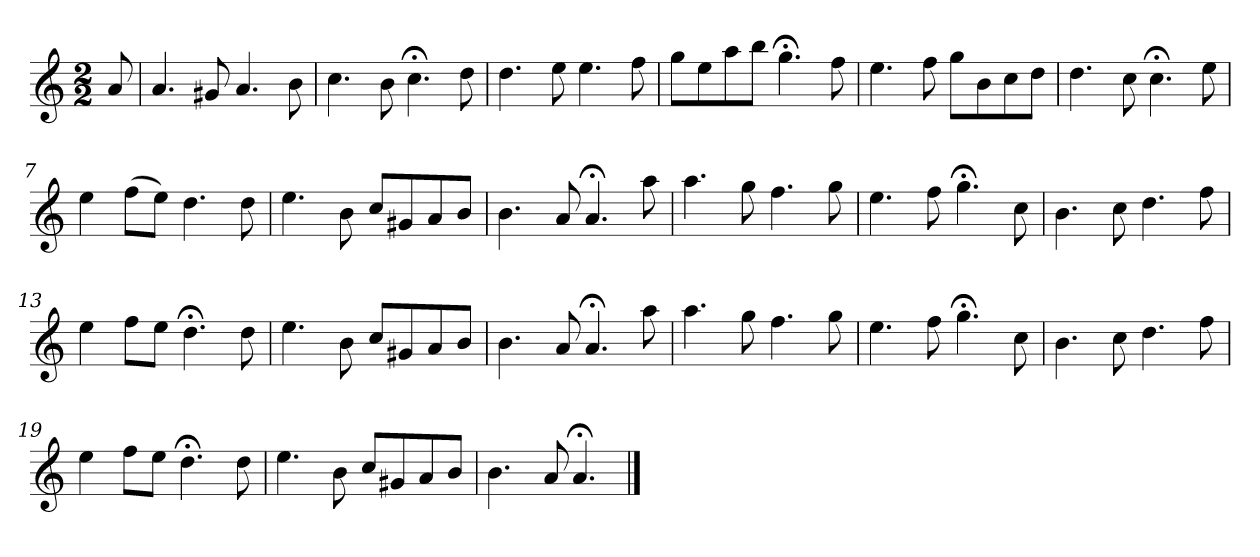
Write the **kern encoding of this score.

**kern
*part1
*staff1
*k[]
*C:
*M2/2
*MM120
=
8a
=1
4.a
8g#X
4.a
8b
=2
4.cc
8b
4.cc;<
8dd
=3
4.dd
8ee
4.ee
8ff
=4
8ggL
8ee
8aa
8bbJ
4.gg;<
8ff
=5
4.ee
8ff
8ggL
8b
8cc
8ddJ
=6
4.dd
8cc
4.cc;<
8ee
=7
4ee
(8ffL
8eeJ)
4.dd
8dd
=8
4.ee
8b
8ccL
8g#X
8a
8bJ
=9
4.b
8a
4.a;<
8aa
=10
4.aa
8gg
4.ff
8gg
=11
4.ee
8ff
4.gg;<
8cc
=12
4.b
8cc
4.dd
8ff
=13
4ee
8ffL
8eeJ
4.dd;<
8dd
=14
4.ee
8b
8ccL
8g#X
8a
8bJ
=15
4.b
8a
4.a;<
8aa
=16
4.aa
8gg
4.ff
8gg
=17
4.ee
8ff
4.gg;<
8cc
=18
4.b
8cc
4.dd
8ff
=19
4ee
8ffL
8eeJ
4.dd;<
8dd
=20
4.ee
8b
8ccL
8g#X
8a
8bJ
=21
4.b
8a
4.a;<
==
*-
